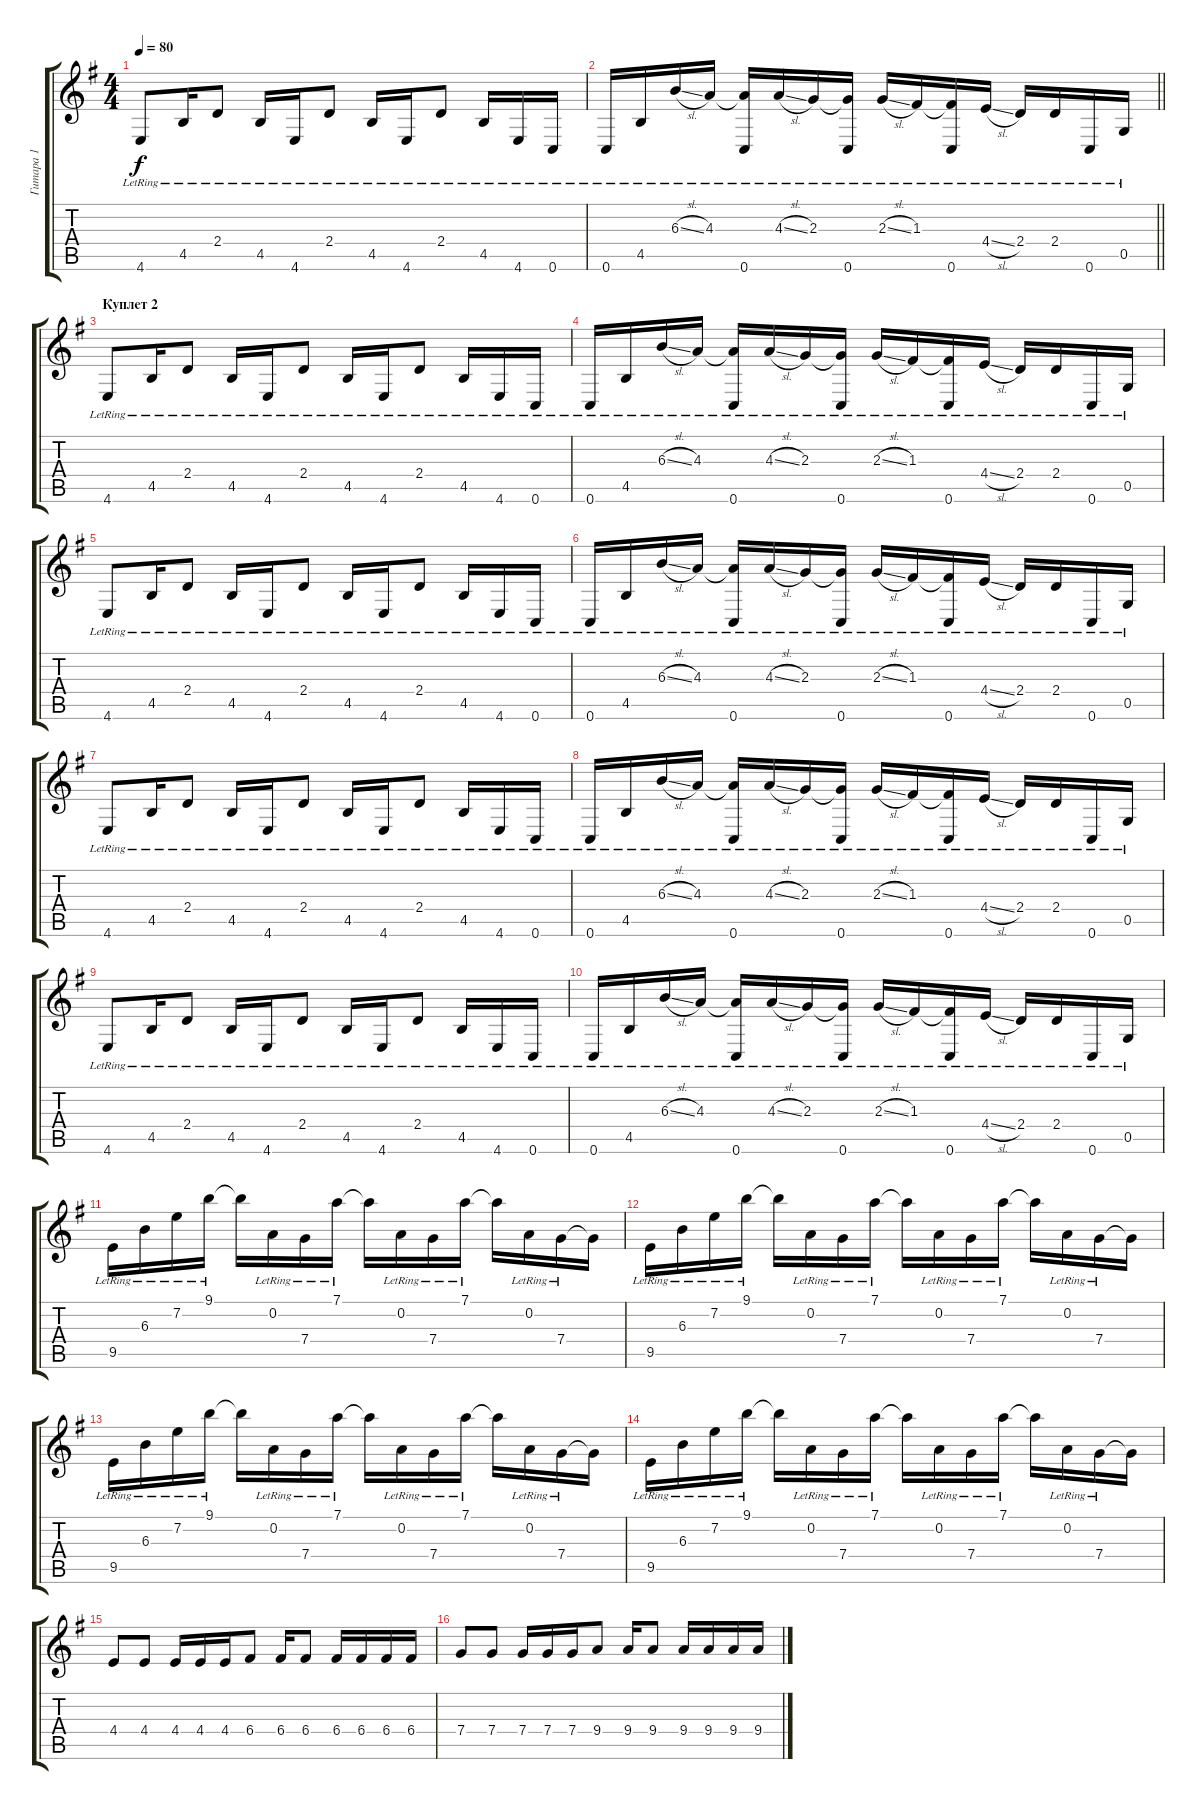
\track ("Гитара 1" "Гитара 1") {instrument electricguitarjazz}
\staff {score tabs}
\tuning (D4 A3 F3 C3 G2 C2) {hide}
\ts (4 4)
\section ("" "")
\tempo 80
\clef g2
\ks eminor
4.6{lr}.8{dy f instrument electricguitarjazz} 4.5{lr}.16 2.4{lr}.8 4.5{lr}.16 4.6{lr}.16 2.4{lr}.8 4.5{lr}.16 4.6{lr}.16 2.4{lr}.8 4.5{lr}.16 4.6{lr}.16 0.6{lr}.16 |
\barLineRight lightlight
0.6{lr}.16 4.5{lr}.16 6.3{sl lr}.16 4.3{lr}.16 (4.3{t} 0.6{lr}).16 4.3{sl lr}.16 2.3{lr}.16 (2.3{t} 0.6{lr}).16 2.3{sl lr}.16 1.3{lr}.16 (1.3{t} 0.6{lr}).16 4.4{sl lr}.16 2.4{lr}.16 2.4{lr}.16 0.6{lr}.16 0.5{lr}.16 |
\section ("" "Куплет 2")
4.6{lr}.8 4.5{lr}.16 2.4{lr}.8 4.5{lr}.16 4.6{lr}.16 2.4{lr}.8 4.5{lr}.16 4.6{lr}.16 2.4{lr}.8 4.5{lr}.16 4.6{lr}.16 0.6{lr}.16 |
0.6{lr}.16 4.5{lr}.16 6.3{sl lr}.16 4.3{lr}.16 (4.3{t} 0.6{lr}).16 4.3{sl lr}.16 2.3{lr}.16 (2.3{t} 0.6{lr}).16 2.3{sl lr}.16 1.3{lr}.16 (1.3{t} 0.6{lr}).16 4.4{sl lr}.16 2.4{lr}.16 2.4{lr}.16 0.6{lr}.16 0.5{lr}.16 |
4.6{lr}.8 4.5{lr}.16 2.4{lr}.8 4.5{lr}.16 4.6{lr}.16 2.4{lr}.8 4.5{lr}.16 4.6{lr}.16 2.4{lr}.8 4.5{lr}.16 4.6{lr}.16 0.6{lr}.16 |
0.6{lr}.16 4.5{lr}.16 6.3{sl lr}.16 4.3{lr}.16 (4.3{t} 0.6{lr}).16 4.3{sl lr}.16 2.3{lr}.16 (2.3{t} 0.6{lr}).16 2.3{sl lr}.16 1.3{lr}.16 (1.3{t} 0.6{lr}).16 4.4{sl lr}.16 2.4{lr}.16 2.4{lr}.16 0.6{lr}.16 0.5{lr}.16 |
4.6{lr}.8 4.5{lr}.16 2.4{lr}.8 4.5{lr}.16 4.6{lr}.16 2.4{lr}.8 4.5{lr}.16 4.6{lr}.16 2.4{lr}.8 4.5{lr}.16 4.6{lr}.16 0.6{lr}.16 |
0.6{lr}.16 4.5{lr}.16 6.3{sl lr}.16 4.3{lr}.16 (4.3{t} 0.6{lr}).16 4.3{sl lr}.16 2.3{lr}.16 (2.3{t} 0.6{lr}).16 2.3{sl lr}.16 1.3{lr}.16 (1.3{t} 0.6{lr}).16 4.4{sl lr}.16 2.4{lr}.16 2.4{lr}.16 0.6{lr}.16 0.5{lr}.16 |
4.6{lr}.8 4.5{lr}.16 2.4{lr}.8 4.5{lr}.16 4.6{lr}.16 2.4{lr}.8 4.5{lr}.16 4.6{lr}.16 2.4{lr}.8 4.5{lr}.16 4.6{lr}.16 0.6{lr}.16 |
0.6{lr}.16 4.5{lr}.16 6.3{sl lr}.16 4.3{lr}.16 (4.3{t} 0.6{lr}).16 4.3{sl lr}.16 2.3{lr}.16 (2.3{t} 0.6{lr}).16 2.3{sl lr}.16 1.3{lr}.16 (1.3{t} 0.6{lr}).16 4.4{sl lr}.16 2.4{lr}.16 2.4{lr}.16 0.6{lr}.16 0.5{lr}.16 |
9.5{lr}.16 6.3{lr}.16 7.2{lr}.16 9.1{lr}.16 9.1{t}.16 0.2{lr}.16 7.4{lr}.16 7.1{lr}.16 7.1{t}.16 0.2{lr}.16 7.4{lr}.16 7.1{lr}.16 7.1{t}.16 0.2{lr}.16 7.4{lr}.16 7.4{t}.16 |
9.5{lr}.16 6.3{lr}.16 7.2{lr}.16 9.1{lr}.16 9.1{t}.16 0.2{lr}.16 7.4{lr}.16 7.1{lr}.16 7.1{t}.16 0.2{lr}.16 7.4{lr}.16 7.1{lr}.16 7.1{t}.16 0.2{lr}.16 7.4{lr}.16 7.4{t}.16 |
9.5{lr}.16 6.3{lr}.16 7.2{lr}.16 9.1{lr}.16 9.1{t}.16 0.2{lr}.16 7.4{lr}.16 7.1{lr}.16 7.1{t}.16 0.2{lr}.16 7.4{lr}.16 7.1{lr}.16 7.1{t}.16 0.2{lr}.16 7.4{lr}.16 7.4{t}.16 |
9.5{lr}.16 6.3{lr}.16 7.2{lr}.16 9.1{lr}.16 9.1{t}.16 0.2{lr}.16 7.4{lr}.16 7.1{lr}.16 7.1{t}.16 0.2{lr}.16 7.4{lr}.16 7.1{lr}.16 7.1{t}.16 0.2{lr}.16 7.4{lr}.16 7.4{t}.16 |
4.4.8 4.4.8 4.4.16 4.4.16 4.4.16 6.4.8 6.4.16 6.4.8 6.4.16 6.4.16 6.4.16 6.4.16 |
7.4.8 7.4.8 7.4.16 7.4.16 7.4.16 9.4.8 9.4.16 9.4.8 9.4.16 9.4.16 9.4.16 9.4.16
